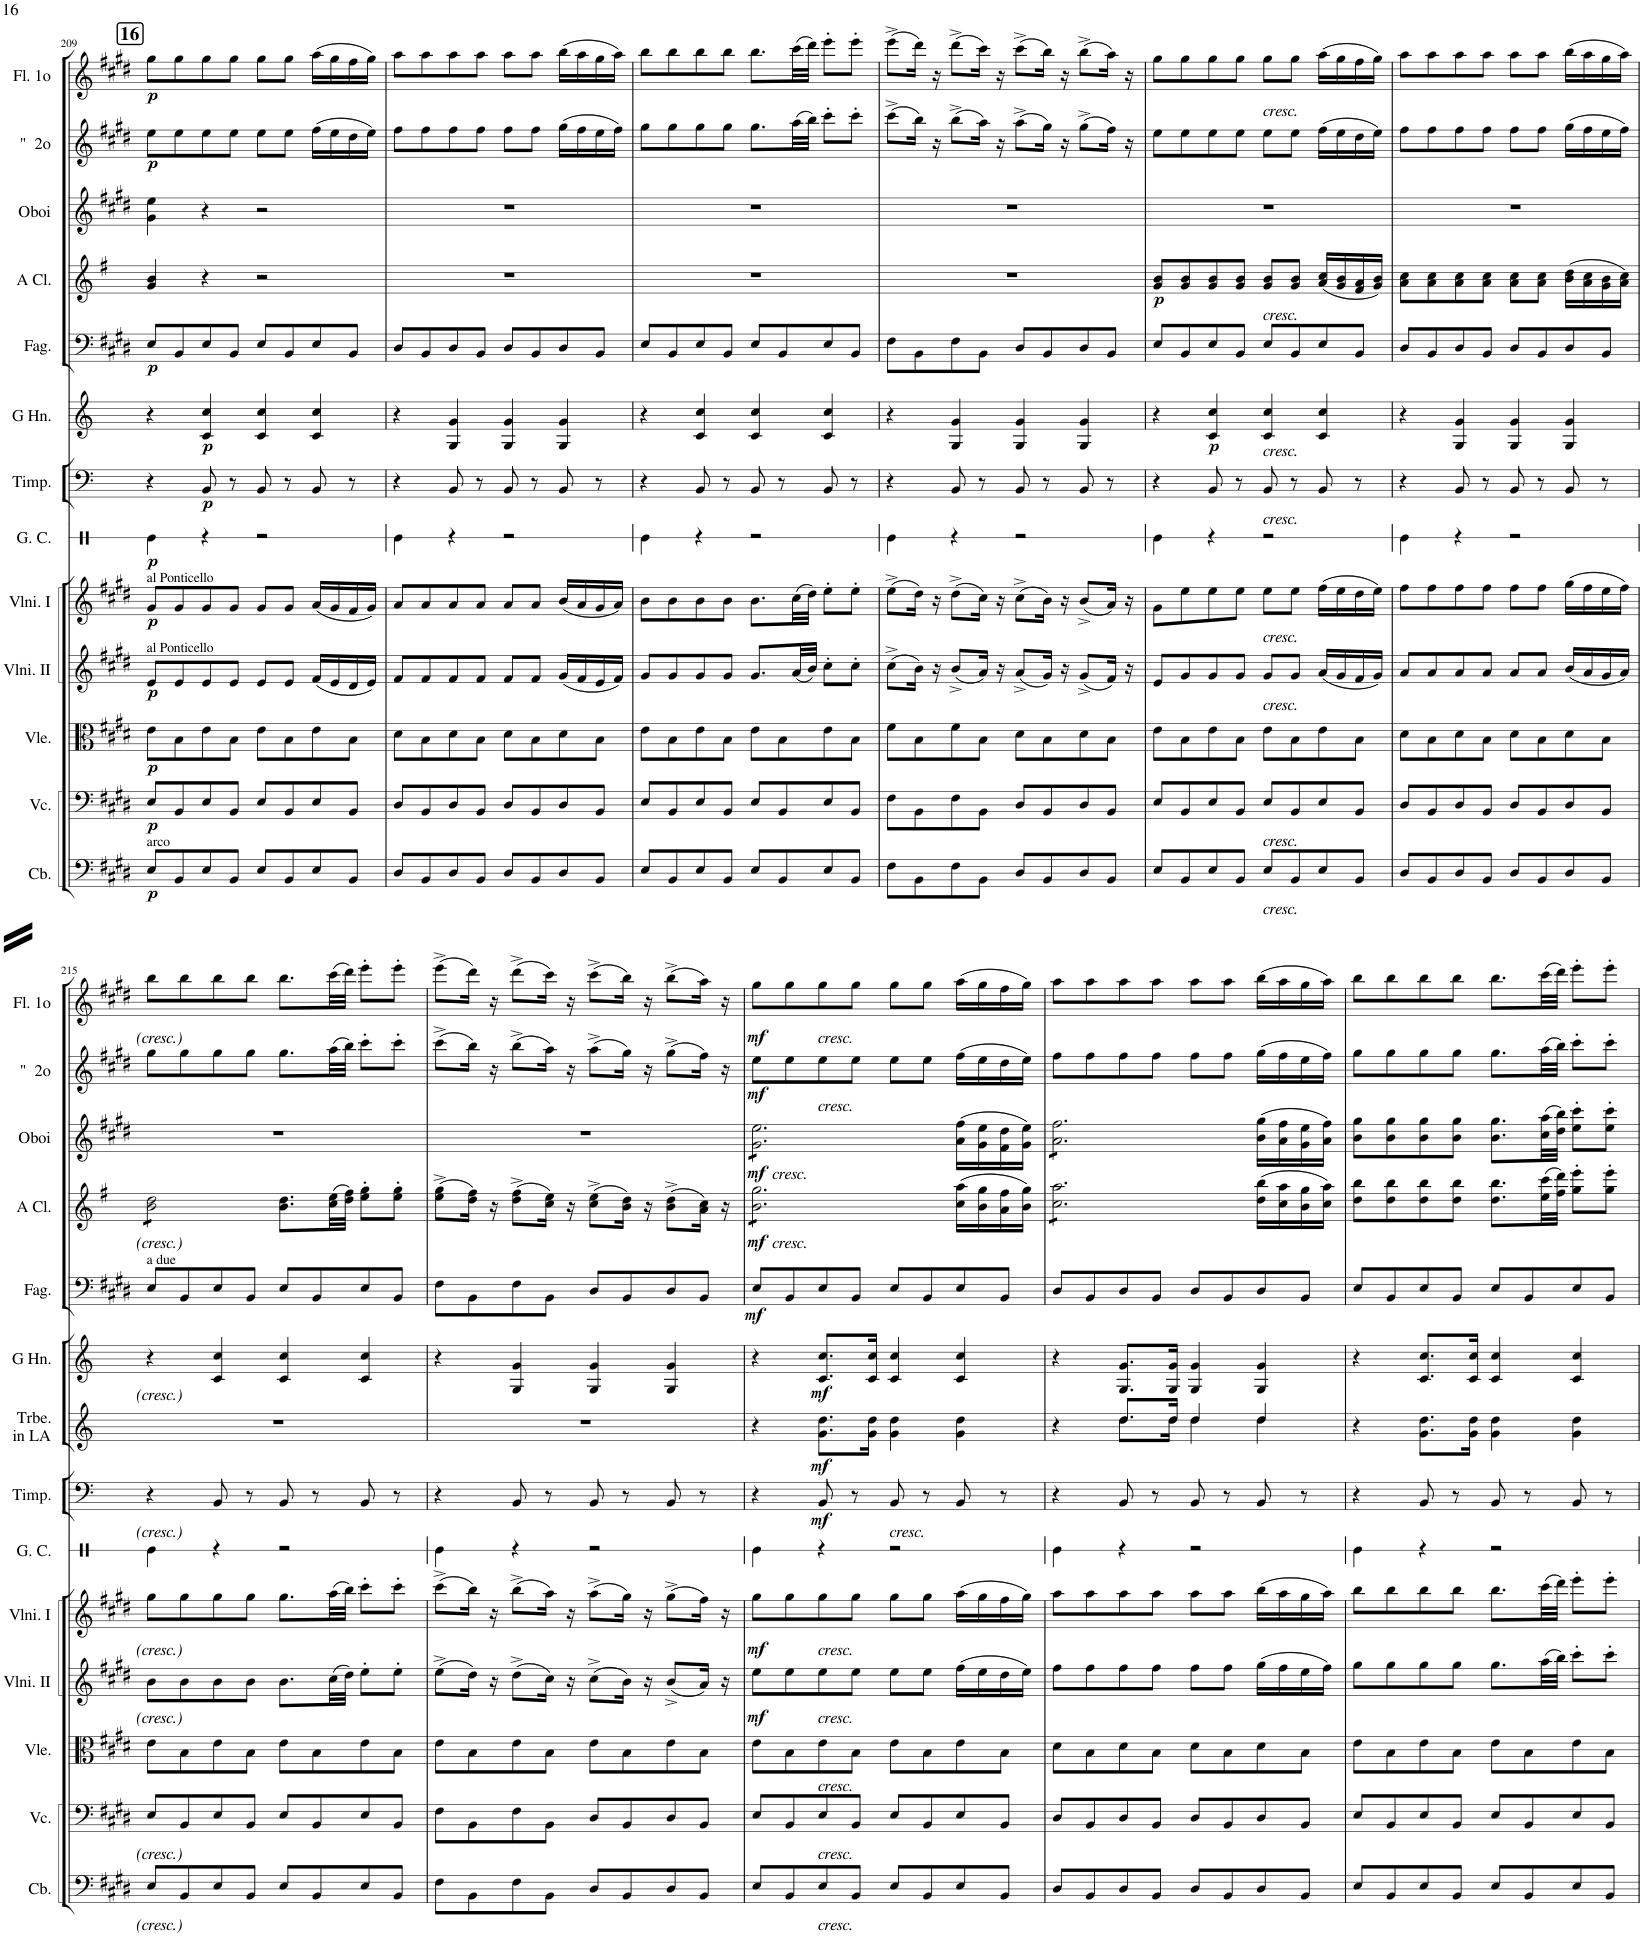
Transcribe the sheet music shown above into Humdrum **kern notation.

**kern	**dynam	**kern	**dynam	**kern	**dynam	**kern	**dynam	**kern	**dynam	**kern	**dynam	**kern	**dynam	**kern	**dynam	**kern	**dynam	**kern	**dynam	**kern	**dynam	**kern	**dynam	**kern	**dynam
*part13	*part13	*part12	*part12	*part11	*part11	*part10	*part10	*part9	*part9	*part8	*part8	*part7	*part7	*part6	*part6	*part5	*part5	*part4	*part4	*part3	*part3	*part2	*part2	*part1	*part1
*staff13	*staff13	*staff12	*staff12	*staff11	*staff11	*staff10	*staff10	*staff9	*staff9	*staff8	*staff8	*staff7	*staff7	*staff6	*staff6	*staff5	*staff5	*staff4	*staff4	*staff3	*staff3	*staff2	*staff2	*staff1	*staff1
*I"CONTRABASSI	*	*I"VIOLONCELLI	*	*I"VIOLE	*	*I"VIOLINI 2	*	*I"VIOLINI 1	*	*I"TIMPANI in MI ♮	*	*I"TROMBE in LA	*	*I"CORNO 1o e 2o in MI ♮	*	*I"FAGOTTI	*	*I"CLARINETTI in DO	*	*I"OBOI	*	*I"&quot;          2o	*	*I"FLAUTO 1o	*
*I'Cb.	*	*I'Vc.	*	*I'Vle.	*	*	*	*	*	*I'Timp.	*	*I'Trbe. in LA	*	*I'Corni	*	*I'Fag.	*	*I'Clar.	*	*I'Oboi	*	*I'&quot;  2o	*	*I'Fl. 1o	*
!!LO:PB:g=z
*clefF4	*	*clefF4	*	*clefC3	*	*clefG2	*	*clefG2	*	*clefF4	*	*clefG2	*	*clefG2	*	*clefF4	*	*clefG2	*	*clefG2	*	*clefG2	*	*clefG2	*
*Trd7c12	*	*	*	*	*	*	*	*	*	*	*	*Trd2c3	*	*Trd5c8	*	*	*	*Trd2c3	*	*	*	*	*	*	*
*k[f#c#g#d#]	*	*k[f#c#g#d#]	*	*k[f#c#g#d#]	*	*k[f#c#g#d#]	*	*k[f#c#g#d#]	*	*k[]	*	*k[]	*	*k[]	*	*k[f#c#g#d#]	*	*k[f#]	*	*k[f#c#g#d#]	*	*k[f#c#g#d#]	*	*k[f#c#g#d#]	*
*M4/4	*	*M4/4	*	*M4/4	*	*M4/4	*	*M4/4	*	*M4/4	*	*M4/4	*	*M4/4	*	*M4/4	*	*M4/4	*	*M4/4	*	*M4/4	*	*M4/4	*
*met(c)	*	*met(c)	*	*met(c)	*	*met(c)	*	*met(c)	*	*met(c)	*	*met(c)	*	*met(c)	*	*met(c)	*	*met(c)	*	*met(c)	*	*met(c)	*	*met(c)	*
!!LO:REH:place=s1:a:B:cj:fs=14:t=16
=209	=209	=209	=209	=209	=209	=209	=209	=209	=209	=209	=209	=209	=209	=209	=209	=209	=209	=209	=209	=209	=209	=209	=209	=209	=209
!	!	!	!	!	!	!	!	!LO:TX:a:t=al Ponticello	!	!	!	!	!	!	!	!	!	!	!	!	!	!	!	!	!
!	!	!	!	!	!	!LO:TX:a:t=al Ponticello	!	!	!	!	!	!	!	!	!	!	!	!	!	!	!	!	!	!	!
!LO:TX:a:t=arco	!	!	!	!	!	!	!	!	!	!	!	!	!	!	!	!	!	!	!	!	!	!	!	!	!
!	!LO:DY:b	!	!LO:DY:b	!	!LO:DY:b	!	!LO:DY:b	!	!LO:DY:b	!	!	!	!	!	!	!	!LO:DY:b	!	!	!	!	!	!LO:DY:b	!	!LO:DY:b
8E/L	p	8E/L	p	8e\L	p	8e/L	p	8g#/L	p	4r	.	1r	.	4r	.	8E/L	p	4g/ 4b/	.	4g#\ 4ee\	.	8ee\L	p	8gg#\L	p
8BB/	.	8BB/	.	8B\	.	8e/	.	8g#/	.	.	.	.	.	.	.	8BB/	.	.	.	.	.	8ee\	.	8gg#\	.
!	!	!	!	!	!	!	!	!	!	!	!LO:DY:b	!	!	!	!LO:DY:b	!	!	!	!	!	!	!	!	!	!
8E/	.	8E/	.	8e\	.	8e/	.	8g#/	.	8BB/	p	.	.	4c/ 4cc/	p	8E/	.	4r	.	4r	.	8ee\	.	8gg#\	.
8BB/J	.	8BB/J	.	8B\J	.	8e/J	.	8g#/J	.	8r	.	.	.	.	.	8BB/J	.	.	.	.	.	8ee\J	.	8gg#\J	.
8E/L	.	8E/L	.	8e\L	.	8e/L	.	8g#/L	.	8BB/	.	.	.	4c/ 4cc/	.	8E/L	.	2r	.	2r	.	8ee\L	.	8gg#\L	.
8BB/	.	8BB/	.	8B\	.	8e/J	.	8g#/J	.	8r	.	.	.	.	.	8BB/	.	.	.	.	.	8ee\J	.	8gg#\J	.
8E/	.	8E/	.	8e\	.	(16f#/LL	.	(16a/LL	.	8BB/	.	.	.	4c/ 4cc/	.	8E/	.	.	.	.	.	(16ff#\LL	.	(16aa\LL	.
.	.	.	.	.	.	16e/	.	16g#/	.	.	.	.	.	.	.	.	.	.	.	.	.	16ee\	.	16gg#\	.
8BB/J	.	8BB/J	.	8B\J	.	16d#/	.	16f#/	.	8r	.	.	.	.	.	8BB/J	.	.	.	.	.	16dd#\	.	16ff#\	.
.	.	.	.	.	.	16e/JJ)	.	16g#/JJ)	.	.	.	.	.	.	.	.	.	.	.	.	.	16ee\JJ)	.	16gg#\JJ)	.
=210	=210	=210	=210	=210	=210	=210	=210	=210	=210	=210	=210	=210	=210	=210	=210	=210	=210	=210	=210	=210	=210	=210	=210	=210	=210
8D#/L	.	8D#/L	.	8d#\L	.	8f#/L	.	8a/L	.	4r	.	1r	.	4r	.	8D#/L	.	1r	.	1r	.	8ff#\L	.	8aa\L	.
8BB/	.	8BB/	.	8B\	.	8f#/	.	8a/	.	.	.	.	.	.	.	8BB/	.	.	.	.	.	8ff#\	.	8aa\	.
8D#/	.	8D#/	.	8d#\	.	8f#/	.	8a/	.	8BB/	.	.	.	4G/ 4g/	.	8D#/	.	.	.	.	.	8ff#\	.	8aa\	.
8BB/J	.	8BB/J	.	8B\J	.	8f#/J	.	8a/J	.	8r	.	.	.	.	.	8BB/J	.	.	.	.	.	8ff#\J	.	8aa\J	.
8D#/L	.	8D#/L	.	8d#\L	.	8f#/L	.	8a/L	.	8BB/	.	.	.	4G/ 4g/	.	8D#/L	.	.	.	.	.	8ff#\L	.	8aa\L	.
8BB/	.	8BB/	.	8B\	.	8f#/J	.	8a/J	.	8r	.	.	.	.	.	8BB/	.	.	.	.	.	8ff#\J	.	8aa\J	.
8D#/	.	8D#/	.	8d#\	.	(16g#/LL	.	(16b/LL	.	8BB/	.	.	.	4G/ 4g/	.	8D#/	.	.	.	.	.	(16gg#\LL	.	(16bb\LL	.
.	.	.	.	.	.	16f#/	.	16a/	.	.	.	.	.	.	.	.	.	.	.	.	.	16ff#\	.	16aa\	.
8BB/J	.	8BB/J	.	8B\J	.	16e/	.	16g#/	.	8r	.	.	.	.	.	8BB/J	.	.	.	.	.	16ee\	.	16gg#\	.
.	.	.	.	.	.	16f#/JJ)	.	16a/JJ)	.	.	.	.	.	.	.	.	.	.	.	.	.	16ff#\JJ)	.	16aa\JJ)	.
=211	=211	=211	=211	=211	=211	=211	=211	=211	=211	=211	=211	=211	=211	=211	=211	=211	=211	=211	=211	=211	=211	=211	=211	=211	=211
8E/L	.	8E/L	.	8e\L	.	8g#/L	.	8b\L	.	4r	.	1r	.	4r	.	8E/L	.	1r	.	1r	.	8gg#\L	.	8bb\L	.
8BB/	.	8BB/	.	8B\	.	8g#/	.	8b\	.	.	.	.	.	.	.	8BB/	.	.	.	.	.	8gg#\	.	8bb\	.
8E/	.	8E/	.	8e\	.	8g#/	.	8b\	.	8BB/	.	.	.	4c/ 4cc/	.	8E/	.	.	.	.	.	8gg#\	.	8bb\	.
8BB/J	.	8BB/J	.	8B\J	.	8g#/J	.	8b\J	.	8r	.	.	.	.	.	8BB/J	.	.	.	.	.	8gg#\J	.	8bb\J	.
8E/L	.	8E/L	.	8e\L	.	8.g#/L	.	8.b\L	.	8BB/	.	.	.	4c/ 4cc/	.	8E/L	.	.	.	.	.	8.gg#\L	.	8.bb\L	.
8BB/	.	8BB/	.	8B\	.	.	.	.	.	8r	.	.	.	.	.	8BB/	.	.	.	.	.	.	.	.	.
.	.	.	.	.	.	(32a/LL	.	(32cc#\LL	.	.	.	.	.	.	.	.	.	.	.	.	.	(32aa\LL	.	(32ccc#\LL	.
.	.	.	.	.	.	32b/JJJ)	.	32dd#\JJJ)	.	.	.	.	.	.	.	.	.	.	.	.	.	32bb\JJJ)	.	32ddd#\JJJ)	.
8E/	.	8E/	.	8e\	.	8cc#'\L	.	8ee'\L	.	8BB/	.	.	.	4c/ 4cc/	.	8E/	.	.	.	.	.	8ccc#'\L	.	8eee'\L	.
8BB/J	.	8BB/J	.	8B\J	.	8cc#'\J	.	8ee'\J	.	8r	.	.	.	.	.	8BB/J	.	.	.	.	.	8ccc#'\J	.	8eee'\J	.
=212	=212	=212	=212	=212	=212	=212	=212	=212	=212	=212	=212	=212	=212	=212	=212	=212	=212	=212	=212	=212	=212	=212	=212	=212	=212
8F#\L	.	8F#\L	.	8f#\L	.	(8cc#^\L	.	(8ee^\L	.	4r	.	1r	.	4r	.	8F#\L	.	1r	.	1r	.	(8ccc#^\L	.	(8eee^\L	.
8BB\	.	8BB\	.	8B\	.	16b\Jk)	.	16dd#\Jk)	.	.	.	.	.	.	.	8BB\	.	.	.	.	.	16bb\Jk)	.	16ddd#\Jk)	.
.	.	.	.	.	.	16r	.	16r	.	.	.	.	.	.	.	.	.	.	.	.	.	16r	.	16r	.
8F#\	.	8F#\	.	8f#\	.	(8b^/L	.	(8dd#^\L	.	8BB/	.	.	.	4G/ 4g/	.	8F#\	.	.	.	.	.	(8bb^\L	.	(8ddd#^\L	.
8BB\J	.	8BB\J	.	8B\J	.	16a/Jk)	.	16cc#\Jk)	.	8r	.	.	.	.	.	8BB\J	.	.	.	.	.	16aa\Jk)	.	16ccc#\Jk)	.
.	.	.	.	.	.	16r	.	16r	.	.	.	.	.	.	.	.	.	.	.	.	.	16r	.	16r	.
8D#/L	.	8D#/L	.	8d#\L	.	(8a^/L	.	(8cc#^\L	.	8BB/	.	.	.	4G/ 4g/	.	8D#/L	.	.	.	.	.	(8aa^\L	.	(8ccc#^\L	.
8BB/	.	8BB/	.	8B\	.	16g#/Jk)	.	16b\Jk)	.	8r	.	.	.	.	.	8BB/	.	.	.	.	.	16gg#\Jk)	.	16bb\Jk)	.
.	.	.	.	.	.	16r	.	16r	.	.	.	.	.	.	.	.	.	.	.	.	.	16r	.	16r	.
8D#/	.	8D#/	.	8d#\	.	(8g#^/L	.	(8b^/L	.	8BB/	.	.	.	4G/ 4g/	.	8D#/	.	.	.	.	.	(8gg#^\L	.	(8bb^\L	.
8BB/J	.	8BB/J	.	8B\J	.	16f#/Jk)	.	16a/Jk)	.	8r	.	.	.	.	.	8BB/J	.	.	.	.	.	16ff#\Jk)	.	16aa\Jk)	.
.	.	.	.	.	.	16r	.	16r	.	.	.	.	.	.	.	.	.	.	.	.	.	16r	.	16r	.
=213	=213	=213	=213	=213	=213	=213	=213	=213	=213	=213	=213	=213	=213	=213	=213	=213	=213	=213	=213	=213	=213	=213	=213	=213	=213
!	!	!	!	!	!	!	!	!	!	!	!	!	!	!	!	!	!	!	!LO:DY:b	!	!	!	!	!	!
8E/L	.	8E/L	.	8e\L	.	8e/L	.	8g#\L	.	4r	.	1r	.	4r	.	8E/L	.	8g/ 8b/L	p	1r	.	8ee\L	.	8gg#\L	.
8BB/	.	8BB/	.	8B\	.	8g#/	.	8ee\	.	.	.	.	.	.	.	8BB/	.	8g/ 8b/	.	.	.	8ee\	.	8gg#\	.
!	!	!	!	!	!	!	!	!	!	!	!	!	!	!	!LO:DY:b	!	!	!	!	!	!	!	!	!	!
8E/	.	8E/	.	8e\	.	8g#/	.	8ee\	.	8BB/	.	.	.	4c/ 4cc/	p	8E/	.	8g/ 8b/	.	.	.	8ee\	.	8gg#\	.
8BB/J	.	8BB/J	.	8B\J	.	8g#/J	.	8ee\J	.	8r	.	.	.	.	.	8BB/J	.	8g/ 8b/J	.	.	.	8ee\J	.	8gg#\J	.
!	!	!	!	!	!	!	!	!	!	!	!	!	!	!	!	!	!	!	!	!	!	!	!	!LO:TX:b:i:t=cresc.	!
!	!	!	!	!	!	!	!	!	!	!	!	!	!	!	!	!	!	!LO:TX:b:i:t=cresc.	!	!	!	!	!	!	!
!	!	!	!	!	!	!	!	!	!	!	!	!	!	!LO:TX:b:i:t=cresc.	!	!	!	!	!	!	!	!	!	!	!
!	!	!	!	!	!	!	!	!	!	!LO:TX:b:i:t=cresc.	!	!	!	!	!	!	!	!	!	!	!	!	!	!	!
!	!	!	!	!	!	!	!	!LO:TX:b:i:t=cresc.	!	!	!	!	!	!	!	!	!	!	!	!	!	!	!	!	!
!	!	!	!	!	!	!LO:TX:b:i:t=cresc.	!	!	!	!	!	!	!	!	!	!	!	!	!	!	!	!	!	!	!
!	!	!LO:TX:b:i:t=cresc.	!	!	!	!	!	!	!	!	!	!	!	!	!	!	!	!	!	!	!	!	!	!	!
!LO:TX:b:i:t=cresc.	!	!	!	!	!	!	!	!	!	!	!	!	!	!	!	!	!	!	!	!	!	!	!	!	!
8E/L	.	8E/L	.	8e\L	.	8g#/L	.	8ee\L	.	8BB/	.	.	.	4c/ 4cc/	.	8E/L	.	8g/ 8b/L	.	.	.	8ee\L	.	8gg#\L	.
8BB/	.	8BB/	.	8B\	.	8g#/J	.	8ee\J	.	8r	.	.	.	.	.	8BB/	.	8g/ 8b/J	.	.	.	8ee\J	.	8gg#\J	.
8E/	.	8E/	.	8e\	.	(16a/LL	.	(16ff#\LL	.	8BB/	.	.	.	4c/ 4cc/	.	8E/	.	(16a/ 16cc/LL	.	.	.	(16ff#\LL	.	(16aa\LL	.
.	.	.	.	.	.	16g#/	.	16ee\	.	.	.	.	.	.	.	.	.	16g/ 16b/	.	.	.	16ee\	.	16gg#\	.
8BB/J	.	8BB/J	.	8B\J	.	16f#/	.	16dd#\	.	8r	.	.	.	.	.	8BB/J	.	16f#/ 16a/	.	.	.	16dd#\	.	16ff#\	.
.	.	.	.	.	.	16g#/JJ)	.	16ee\JJ)	.	.	.	.	.	.	.	.	.	16g/ 16b/JJ)	.	.	.	16ee\JJ)	.	16gg#\JJ)	.
=214	=214	=214	=214	=214	=214	=214	=214	=214	=214	=214	=214	=214	=214	=214	=214	=214	=214	=214	=214	=214	=214	=214	=214	=214	=214
8D#/L	.	8D#/L	.	8d#\L	.	8a/L	.	8ff#\L	.	4r	.	1r	.	4r	.	8D#/L	.	8a\ 8cc\L	.	1r	.	8ff#\L	.	8aa\L	.
8BB/	.	8BB/	.	8B\	.	8a/	.	8ff#\	.	.	.	.	.	.	.	8BB/	.	8a\ 8cc\	.	.	.	8ff#\	.	8aa\	.
8D#/	.	8D#/	.	8d#\	.	8a/	.	8ff#\	.	8BB/	.	.	.	4G/ 4g/	.	8D#/	.	8a\ 8cc\	.	.	.	8ff#\	.	8aa\	.
8BB/J	.	8BB/J	.	8B\J	.	8a/J	.	8ff#\J	.	8r	.	.	.	.	.	8BB/J	.	8a\ 8cc\J	.	.	.	8ff#\J	.	8aa\J	.
8D#/L	.	8D#/L	.	8d#\L	.	8a/L	.	8ff#\L	.	8BB/	.	.	.	4G/ 4g/	.	8D#/L	.	8a\ 8cc\L	.	.	.	8ff#\L	.	8aa\L	.
8BB/	.	8BB/	.	8B\	.	8a/J	.	8ff#\J	.	8r	.	.	.	.	.	8BB/	.	8a\ 8cc\J	.	.	.	8ff#\J	.	8aa\J	.
8D#/	.	8D#/	.	8d#\	.	(16b/LL	.	(16gg#\LL	.	8BB/	.	.	.	4G/ 4g/	.	8D#/	.	(16b\ 16dd\LL	.	.	.	(16gg#\LL	.	(16bb\LL	.
.	.	.	.	.	.	16a/	.	16ff#\	.	.	.	.	.	.	.	.	.	16a\ 16cc\	.	.	.	16ff#\	.	16aa\	.
8BB/J	.	8BB/J	.	8B\J	.	16g#/	.	16ee\	.	8r	.	.	.	.	.	8BB/J	.	16g\ 16b\	.	.	.	16ee\	.	16gg#\	.
.	.	.	.	.	.	16a/JJ)	.	16ff#\JJ)	.	.	.	.	.	.	.	.	.	16a\ 16cc\JJ)	.	.	.	16ff#\JJ)	.	16aa\JJ)	.
!!LO:LB:g=z
=215	=215	=215	=215	=215	=215	=215	=215	=215	=215	=215	=215	=215	=215	=215	=215	=215	=215	=215	=215	=215	=215	=215	=215	=215	=215
!	!	!	!	!	!	!	!	!	!	!	!	!	!	!	!	!LO:TX:a:t=a due	!	!	!	!	!	!	!	!	!
*	*	*	*	*	*	*	*	*	*	*	*	*	*	*	*	*	*	*tremolo	*	*	*	*	*	*	*
8E/L	.	8E/L	.	8e\L	.	8b\L	.	8gg#\L	.	4r	.	1r	.	4r	.	8E/L	.	8b\ 8dd\L	.	1r	.	8gg#\L	.	8bb\L	.
8BB/	.	8BB/	.	8B\	.	8b\	.	8gg#\	.	.	.	.	.	.	.	8BB/	.	8b\ 8dd\	.	.	.	8gg#\	.	8bb\	.
8E/	.	8E/	.	8e\	.	8b\	.	8gg#\	.	8BB/	.	.	.	4c/ 4cc/	.	8E/	.	8b\ 8dd\	.	.	.	8gg#\	.	8bb\	.
8BB/J	.	8BB/J	.	8B\J	.	8b\J	.	8gg#\J	.	8r	.	.	.	.	.	8BB/J	.	8b\ 8dd\J	.	.	.	8gg#\J	.	8bb\J	.
*	*	*	*	*	*	*	*	*	*	*	*	*	*	*	*	*	*	*Xtremolo	*	*	*	*	*	*	*
8E/L	.	8E/L	.	8e\L	.	8.b\L	.	8.gg#\L	.	8BB/	.	.	.	4c/ 4cc/	.	8E/L	.	8.b\ 8.dd\L	.	.	.	8.gg#\L	.	8.bb\L	.
8BB/	.	8BB/	.	8B\	.	.	.	.	.	8r	.	.	.	.	.	8BB/	.	.	.	.	.	.	.	.	.
.	.	.	.	.	.	(32cc#\LL	.	(32aa\LL	.	.	.	.	.	.	.	.	.	(32cc\ 32ee\LL	.	.	.	(32aa\LL	.	(32ccc#\LL	.
.	.	.	.	.	.	32dd#\JJJ)	.	32bb\JJJ)	.	.	.	.	.	.	.	.	.	32dd\ 32ff#\JJJ)	.	.	.	32bb\JJJ)	.	32ddd#\JJJ)	.
8E/	.	8E/	.	8e\	.	8ee'\L	.	8ccc#'\L	.	8BB/	.	.	.	4c/ 4cc/	.	8E/	.	8ee\' 8gg\'L	.	.	.	8ccc#'\L	.	8eee'\L	.
8BB/J	.	8BB/J	.	8B\J	.	8ee'\J	.	8ccc#'\J	.	8r	.	.	.	.	.	8BB/J	.	8ee\' 8gg\'J	.	.	.	8ccc#'\J	.	8eee'\J	.
=216	=216	=216	=216	=216	=216	=216	=216	=216	=216	=216	=216	=216	=216	=216	=216	=216	=216	=216	=216	=216	=216	=216	=216	=216	=216
8F#\L	.	8F#\L	.	8e\L	.	(8ee^\L	.	(8ccc#^\L	.	4r	.	1r	.	4r	.	8F#\L	.	(8ee\^ 8gg\^L	.	1r	.	(8ccc#^\L	.	(8eee^\L	.
8BB\	.	8BB\	.	8B\	.	16dd#\Jk)	.	16bb\Jk)	.	.	.	.	.	.	.	8BB\	.	16dd\ 16ff#\Jk)	.	.	.	16bb\Jk)	.	16ddd#\Jk)	.
.	.	.	.	.	.	16r	.	16r	.	.	.	.	.	.	.	.	.	16r	.	.	.	16r	.	16r	.
8F#\	.	8F#\	.	8e\	.	(8dd#^\L	.	(8bb^\L	.	8BB/	.	.	.	4G/ 4g/	.	8F#\	.	(8dd\^ 8ff#\^L	.	.	.	(8bb^\L	.	(8ddd#^\L	.
8BB\J	.	8BB\J	.	8B\J	.	16cc#\Jk)	.	16aa\Jk)	.	8r	.	.	.	.	.	8BB\J	.	16cc\ 16ee\Jk)	.	.	.	16aa\Jk)	.	16ccc#\Jk)	.
.	.	.	.	.	.	16r	.	16r	.	.	.	.	.	.	.	.	.	16r	.	.	.	16r	.	16r	.
8D#/L	.	8D#/L	.	8e\L	.	(8cc#^\L	.	(8aa^\L	.	8BB/	.	.	.	4G/ 4g/	.	8D#/L	.	(8cc\^ 8ee\^L	.	.	.	(8aa^\L	.	(8ccc#^\L	.
8BB/	.	8BB/	.	8B\	.	16b\Jk)	.	16gg#\Jk)	.	8r	.	.	.	.	.	8BB/	.	16b\ 16dd\Jk)	.	.	.	16gg#\Jk)	.	16bb\Jk)	.
.	.	.	.	.	.	16r	.	16r	.	.	.	.	.	.	.	.	.	16r	.	.	.	16r	.	16r	.
8D#/	.	8D#/	.	8e\	.	(8b^/L	.	(8gg#^\L	.	8BB/	.	.	.	4G/ 4g/	.	8D#/	.	(8b\^ 8dd\^L	.	.	.	(8gg#^\L	.	(8bb^\L	.
8BB/J	.	8BB/J	.	8B\J	.	16a/Jk)	.	16ff#\Jk)	.	8r	.	.	.	.	.	8BB/J	.	16a\ 16cc\Jk)	.	.	.	16ff#\Jk)	.	16aa\Jk)	.
.	.	.	.	.	.	16r	.	16r	.	.	.	.	.	.	.	.	.	16r	.	.	.	16r	.	16r	.
=217	=217	=217	=217	=217	=217	=217	=217	=217	=217	=217	=217	=217	=217	=217	=217	=217	=217	=217	=217	=217	=217	=217	=217	=217	=217
!	!	!	!	!	!	!	!	!	!	!	!	!	!	!	!	!	!	!	!	!LO:TX:b:i:t=cresc.	!	!	!	!	!
!	!	!	!	!	!	!	!	!	!	!	!	!	!	!	!	!	!	!LO:TX:b:i:t=cresc.	!	!	!	!	!	!	!
!	!	!	!	!	!	!	!LO:DY:b	!	!LO:DY:b	!	!	!	!	!	!	!	!LO:DY:b	!	!LO:DY:b	!	!LO:DY:b	!	!LO:DY:b	!	!LO:DY:b
*	*	*	*	*	*	*	*	*	*	*	*	*	*	*	*	*	*	*tremolo	*	*	*	*	*	*	*
*	*	*	*	*	*	*	*	*	*	*	*	*	*	*	*	*	*	*	*	*tremolo	*	*	*	*	*
8E/L	.	8E/L	.	8e\L	.	8ee\L	mf	8gg#\L	mf	4r	.	4r	.	4r	.	8E/L	mf	8b\ 8gg\L	mf	8g#\ 8ee\L	mf	8ee\L	mf	8gg#\L	mf
8BB/	.	8BB/	.	8B\	.	8ee\	.	8gg#\	.	.	.	.	.	.	.	8BB/	.	8b\ 8gg\	.	8g#\ 8ee\	.	8ee\	.	8gg#\	.
!	!	!	!	!	!	!	!	!	!	!	!	!	!	!	!	!	!	!	!	!	!	!	!	!LO:TX:b:i:t=cresc.	!
!	!	!	!	!	!	!	!	!	!	!	!	!	!	!	!	!	!	!	!	!	!	!LO:TX:b:i:t=cresc.	!	!	!
!	!	!	!	!	!	!	!	!LO:TX:b:i:t=cresc.	!	!	!	!	!	!	!	!	!	!	!	!	!	!	!	!	!
!	!	!	!	!	!	!LO:TX:b:i:t=cresc.	!	!	!	!	!	!	!	!	!	!	!	!	!	!	!	!	!	!	!
!	!	!	!	!LO:TX:b:i:t=cresc.	!	!	!	!	!	!	!	!	!	!	!	!	!	!	!	!	!	!	!	!	!
!	!	!LO:TX:b:i:t=cresc.	!	!	!	!	!	!	!	!	!	!	!	!	!	!	!	!	!	!	!	!	!	!	!
!LO:TX:b:i:t=cresc.	!	!	!	!	!	!	!	!	!	!	!	!	!	!	!	!	!	!	!	!	!	!	!	!	!
!	!	!	!	!	!	!	!	!	!	!	!LO:DY:b	!	!LO:DY:b	!	!LO:DY:b	!	!	!	!	!	!	!	!	!	!
8E/	.	8E/	.	8e\	.	8ee\	.	8gg#\	.	8BB/	mf	8.g\ 8.dd\L	mf	8.c/ 8.cc/L	mf	8E/	.	8b\ 8gg\	.	8g#\ 8ee\	.	8ee\	.	8gg#\	.
8BB/J	.	8BB/J	.	8B\J	.	8ee\J	.	8gg#\J	.	8r	.	.	.	.	.	8BB/J	.	8b\ 8gg\	.	8g#\ 8ee\	.	8ee\J	.	8gg#\J	.
.	.	.	.	.	.	.	.	.	.	.	.	16g\ 16dd\Jk	.	16c/ 16cc/Jk	.	.	.	.	.	.	.	.	.	.	.
!	!	!	!	!	!	!	!	!	!	!LO:TX:b:i:t=cresc.	!	!	!	!	!	!	!	!	!	!	!	!	!	!	!
8E/L	.	8E/L	.	8e\L	.	8ee\L	.	8gg#\L	.	8BB/	.	4g\ 4dd\	.	4c/ 4cc/	.	8E/L	.	8b\ 8gg\	.	8g#\ 8ee\	.	8ee\L	.	8gg#\L	.
8BB/	.	8BB/	.	8B\	.	8ee\J	.	8gg#\J	.	8r	.	.	.	.	.	8BB/	.	8b\ 8gg\J	.	8g#\ 8ee\J	.	8ee\J	.	8gg#\J	.
*	*	*	*	*	*	*	*	*	*	*	*	*	*	*	*	*	*	*	*	*Xtremolo	*	*	*	*	*
*	*	*	*	*	*	*	*	*	*	*	*	*	*	*	*	*	*	*Xtremolo	*	*	*	*	*	*	*
8E/	.	8E/	.	8e\	.	(16ff#\LL	.	(16aa\LL	.	8BB/	.	4g\ 4dd\	.	4c/ 4cc/	.	8E/	.	(16cc\ 16aa\LL	.	(16a\ 16ff#\LL	.	(16ff#\LL	.	(16aa\LL	.
.	.	.	.	.	.	16ee\	.	16gg#\	.	.	.	.	.	.	.	.	.	16b\ 16gg\	.	16g#\ 16ee\	.	16ee\	.	16gg#\	.
8BB/J	.	8BB/J	.	8B\J	.	16dd#\	.	16ff#\	.	8r	.	.	.	.	.	8BB/J	.	16a\ 16ff#\	.	16f#\ 16dd#\	.	16dd#\	.	16ff#\	.
.	.	.	.	.	.	16ee\JJ)	.	16gg#\JJ)	.	.	.	.	.	.	.	.	.	16b\ 16gg\JJ)	.	16g#\ 16ee\JJ)	.	16ee\JJ)	.	16gg#\JJ)	.
=218	=218	=218	=218	=218	=218	=218	=218	=218	=218	=218	=218	=218	=218	=218	=218	=218	=218	=218	=218	=218	=218	=218	=218	=218	=218
*	*	*	*	*	*	*	*	*	*	*	*	*^	*	*	*	*	*	*	*	*	*	*	*	*	*
*	*	*	*	*	*	*	*	*	*	*	*	*	*	*	*	*	*	*	*tremolo	*	*	*	*	*	*	*
*	*	*	*	*	*	*	*	*	*	*	*	*	*	*	*	*	*	*	*	*	*tremolo	*	*	*	*	*
8D#/L	.	8D#/L	.	8d#\L	.	8ff#\L	.	8aa\L	.	4r	.	4r	4ryy	.	4r	.	8D#/L	.	8cc\ 8aa\L	.	8a\ 8ff#\L	.	8ff#\L	.	8aa\L	.
8BB/	.	8BB/	.	8B\	.	8ff#\	.	8aa\	.	.	.	.	.	.	.	.	8BB/	.	8cc\ 8aa\	.	8a\ 8ff#\	.	8ff#\	.	8aa\	.
8D#/	.	8D#/	.	8d#\	.	8ff#\	.	8aa\	.	8BB/	.	8.dd/L	8.dd\L	.	8.G/ 8.g/L	.	8D#/	.	8cc\ 8aa\	.	8a\ 8ff#\	.	8ff#\	.	8aa\	.
8BB/J	.	8BB/J	.	8B\J	.	8ff#\J	.	8aa\J	.	8r	.	.	.	.	.	.	8BB/J	.	8cc\ 8aa\	.	8a\ 8ff#\	.	8ff#\J	.	8aa\J	.
.	.	.	.	.	.	.	.	.	.	.	.	16dd/Jk	16dd\Jk	.	16G/ 16g/Jk	.	.	.	.	.	.	.	.	.	.	.
8D#/L	.	8D#/L	.	8d#\L	.	8ff#\L	.	8aa\L	.	8BB/	.	4dd/	4dd\	.	4G/ 4g/	.	8D#/L	.	8cc\ 8aa\	.	8a\ 8ff#\	.	8ff#\L	.	8aa\L	.
8BB/	.	8BB/	.	8B\	.	8ff#\J	.	8aa\J	.	8r	.	.	.	.	.	.	8BB/	.	8cc\ 8aa\J	.	8a\ 8ff#\J	.	8ff#\J	.	8aa\J	.
*	*	*	*	*	*	*	*	*	*	*	*	*	*	*	*	*	*	*	*	*	*Xtremolo	*	*	*	*	*
*	*	*	*	*	*	*	*	*	*	*	*	*	*	*	*	*	*	*	*Xtremolo	*	*	*	*	*	*	*
8D#/	.	8D#/	.	8d#\	.	(16gg#\LL	.	(16bb\LL	.	8BB/	.	4dd/	4dd\	.	4G/ 4g/	.	8D#/	.	(16dd\ 16bb\LL	.	(16b\ 16gg#\LL	.	(16gg#\LL	.	(16bb\LL	.
.	.	.	.	.	.	16ff#\	.	16aa\	.	.	.	.	.	.	.	.	.	.	16cc\ 16aa\	.	16a\ 16ff#\	.	16ff#\	.	16aa\	.
8BB/J	.	8BB/J	.	8B\J	.	16ee\	.	16gg#\	.	8r	.	.	.	.	.	.	8BB/J	.	16b\ 16gg\	.	16g#\ 16ee\	.	16ee\	.	16gg#\	.
.	.	.	.	.	.	16ff#\JJ)	.	16aa\JJ)	.	.	.	.	.	.	.	.	.	.	16cc\ 16aa\JJ)	.	16a\ 16ff#\JJ)	.	16ff#\JJ)	.	16aa\JJ)	.
*	*	*	*	*	*	*	*	*	*	*	*	*v	*v	*	*	*	*	*	*	*	*	*	*	*	*	*
=219	=219	=219	=219	=219	=219	=219	=219	=219	=219	=219	=219	=219	=219	=219	=219	=219	=219	=219	=219	=219	=219	=219	=219	=219	=219
8E/L	.	8E/L	.	8e\L	.	8gg#\L	.	8bb\L	.	4r	.	4r	.	4r	.	8E/L	.	8dd\ 8bb\L	.	8b\ 8gg#\L	.	8gg#\L	.	8bb\L	.
8BB/	.	8BB/	.	8B\	.	8gg#\	.	8bb\	.	.	.	.	.	.	.	8BB/	.	8dd\ 8bb\	.	8b\ 8gg#\	.	8gg#\	.	8bb\	.
8E/	.	8E/	.	8e\	.	8gg#\	.	8bb\	.	8BB/	.	8.g\ 8.dd\L	.	8.c/ 8.cc/L	.	8E/	.	8dd\ 8bb\	.	8b\ 8gg#\	.	8gg#\	.	8bb\	.
8BB/J	.	8BB/J	.	8B\J	.	8gg#\J	.	8bb\J	.	8r	.	.	.	.	.	8BB/J	.	8dd\ 8bb\J	.	8b\ 8gg#\J	.	8gg#\J	.	8bb\J	.
.	.	.	.	.	.	.	.	.	.	.	.	16g\ 16dd\Jk	.	16c/ 16cc/Jk	.	.	.	.	.	.	.	.	.	.	.
8E/L	.	8E/L	.	8e\L	.	8.gg#\L	.	8.bb\L	.	8BB/	.	4g\ 4dd\	.	4c/ 4cc/	.	8E/L	.	8.dd\ 8.bb\L	.	8.b\ 8.gg#\L	.	8.gg#\L	.	8.bb\L	.
8BB/	.	8BB/	.	8B\	.	.	.	.	.	8r	.	.	.	.	.	8BB/	.	.	.	.	.	.	.	.	.
.	.	.	.	.	.	(32aa\LL	.	(32ccc#\LL	.	.	.	.	.	.	.	.	.	(32ee\ 32ccc\LL	.	(32cc#\ 32aa\LL	.	(32aa\LL	.	(32ccc#\LL	.
.	.	.	.	.	.	32bb\JJJ)	.	32ddd#\JJJ)	.	.	.	.	.	.	.	.	.	32ff#\ 32ddd\JJJ)	.	32dd#\ 32bb\JJJ)	.	32bb\JJJ)	.	32ddd#\JJJ)	.
8E/	.	8E/	.	8e\	.	8ccc#'\L	.	8eee'\L	.	8BB/	.	4g\ 4dd\	.	4c/ 4cc/	.	8E/	.	8gg\' 8eee\'L	.	8ee\' 8ccc#\'L	.	8ccc#'\L	.	8eee'\L	.
8BB/J	.	8BB/J	.	8B\J	.	8ccc#'\J	.	8eee'\J	.	8r	.	.	.	.	.	8BB/J	.	8gg\' 8eee\'J	.	8ee\' 8ccc#\'J	.	8ccc#'\J	.	8eee'\J	.
=	=	=	=	=	=	=	=	=	=	=	=	=	=	=	=	=	=	=	=	=	=	=	=	=	=
*-	*-	*-	*-	*-	*-	*-	*-	*-	*-	*-	*-	*-	*-	*-	*-	*-	*-	*-	*-	*-	*-	*-	*-	*-	*-
